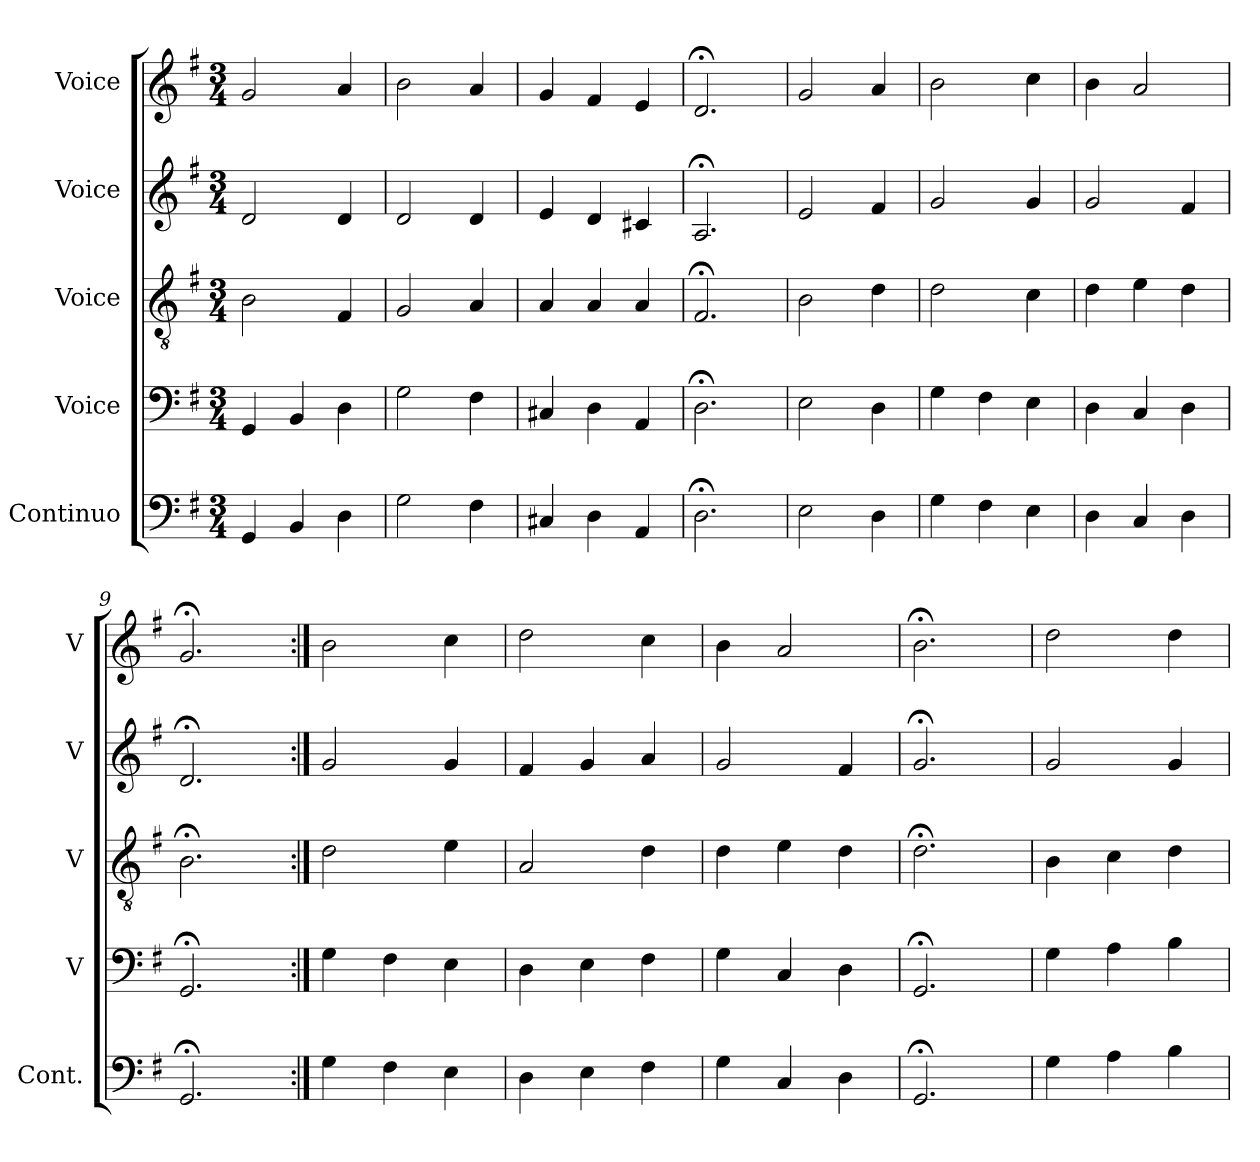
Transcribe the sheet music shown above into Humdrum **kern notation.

**kern	**kern	**kern	**kern	**kern
*part5	*part4	*part3	*part2	*part1
*staff5	*staff4	*staff3	*staff2	*staff1
*I"Continuo	*I"Voice	*I"Voice	*I"Voice	*I"Voice
*I'Cont.	*I'V	*I'V	*I'V	*I'V
*clefF4	*clefF4	*clefGv2	*clefG2	*clefG2
*k[f#]	*k[f#]	*k[f#]	*k[f#]	*k[f#]
*M3/4	*M3/4	*M3/4	*M3/4	*M3/4
=	=	=	=	=
4GG	4GG	2B	2d	2g
4BB	4BB	.	.	.
4D	4D	4F#	4d	4a
=3	=3	=3	=3	=3
2G	2G	2G	2d	2b
4F#	4F#	4A	4d	4a
=4	=4	=4	=4	=4
4C#X	4C#X	4A	4e	4g
4D	4D	4A	4d	4f#
4AA	4AA	4A	4c#X	4e
=5	=5	=5	=5	=5
2.D;<	2.D;<	2.F#;<	2.A;<	2.d;<
=6	=6	=6	=6	=6
2E	2E	2B	2e	2g
4D	4D	4d	4f#	4a
=7	=7	=7	=7	=7
4G	4G	2d	2g	2b
4F#	4F#	.	.	.
4E	4E	4c	4g	4cc
=8	=8	=8	=8	=8
4D	4D	4d	2g	4b
4C	4C	4e	.	2a
4D	4D	4d	4f#	.
=9	=9	=9	=9	=9
2.GG;<	2.GG;<	2.B;<	2.d;<	2.g;<
=10:|!	=10:|!	=10:|!	=10:|!	=10:|!
4G	4G	2d	2g	2b
4F#	4F#	.	.	.
4E	4E	4e	4g	4cc
=11	=11	=11	=11	=11
4D	4D	2A	4f#	2dd
4E	4E	.	4g	.
4F#	4F#	4d	4a	4cc
=12	=12	=12	=12	=12
4G	4G	4d	2g	4b
4C	4C	4e	.	2a
4D	4D	4d	4f#	.
=13	=13	=13	=13	=13
2.GG;<	2.GG;<	2.d;<	2.g;<	2.b;<
=14	=14	=14	=14	=14
4G	4G	4B	2g	2dd
4A	4A	4c	.	.
4B	4B	4d	4g	4dd
=	=	=	=	=
*-	*-	*-	*-	*-
